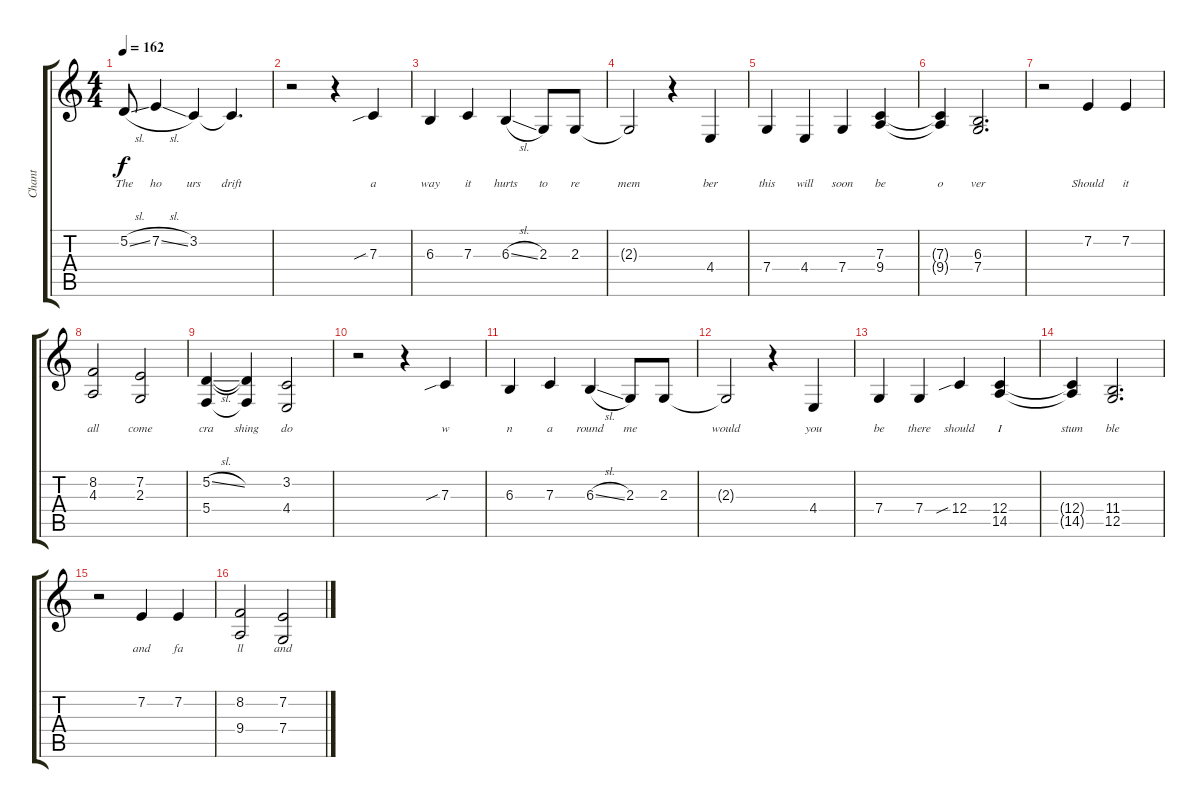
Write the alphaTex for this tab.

\track ("Chant" "Chant") {instrument clarinet}
\staff {score tabs}
\tuning (D4 A3 F3 C3 G2 C2) {hide}
\ts (4 4)
\tempo 162
\clef g2
\ks c
5.2{sl}.8{lyrics (0 "The") lyrics (1 "") lyrics (2 "") lyrics (3 "") lyrics (4 "") dy f} 7.2{sl}.4{lyrics (0 "ho") lyrics (1 "") lyrics (2 "") lyrics (3 "") lyrics (4 "")} 3.2.4{lyrics (0 "urs") lyrics (1 "") lyrics (2 "") lyrics (3 "") lyrics (4 "")} 3.2{t}.4{d lyrics (0 "drift") lyrics (1 "") lyrics (2 "") lyrics (3 "") lyrics (4 "")} |
r.2 r.4 7.3{sib}.4{lyrics (0 "a") lyrics (1 "") lyrics (2 "") lyrics (3 "") lyrics (4 "")} |
6.3.4{lyrics (0 "way") lyrics (1 "") lyrics (2 "") lyrics (3 "") lyrics (4 "")} 7.3.4{lyrics (0 "it") lyrics (1 "") lyrics (2 "") lyrics (3 "") lyrics (4 "")} 6.3{sl}.4{lyrics (0 "hurts") lyrics (1 "") lyrics (2 "") lyrics (3 "") lyrics (4 "")} 2.3.8{lyrics (0 "to") lyrics (1 "") lyrics (2 "") lyrics (3 "") lyrics (4 "")} 2.3.8{lyrics (0 "re") lyrics (1 "") lyrics (2 "") lyrics (3 "") lyrics (4 "")} |
2.3{t}.2{lyrics (0 "mem") lyrics (1 "") lyrics (2 "") lyrics (3 "") lyrics (4 "")} r.4 4.4.4{lyrics (0 "ber") lyrics (1 "") lyrics (2 "") lyrics (3 "") lyrics (4 "")} |
7.4.4{lyrics (0 "this") lyrics (1 "") lyrics (2 "") lyrics (3 "") lyrics (4 "")} 4.4.4{lyrics (0 "will") lyrics (1 "") lyrics (2 "") lyrics (3 "") lyrics (4 "")} 7.4.4{lyrics (0 "soon") lyrics (1 "") lyrics (2 "") lyrics (3 "") lyrics (4 "")} (7.3 9.4).4{lyrics (0 "be") lyrics (1 "") lyrics (2 "") lyrics (3 "") lyrics (4 "")} |
(7.3{t} 9.4{t}).4{lyrics (0 "o") lyrics (1 "") lyrics (2 "") lyrics (3 "") lyrics (4 "")} (6.3 7.4).2{d lyrics (0 "ver") lyrics (1 "") lyrics (2 "") lyrics (3 "") lyrics (4 "")} |
r.2 7.2.4{lyrics (0 "Should") lyrics (1 "") lyrics (2 "") lyrics (3 "") lyrics (4 "")} 7.2.4{lyrics (0 "it") lyrics (1 "") lyrics (2 "") lyrics (3 "") lyrics (4 "")} |
(8.2 4.3).2{lyrics (0 "all") lyrics (1 "") lyrics (2 "") lyrics (3 "") lyrics (4 "")} (7.2 2.3).2{lyrics (0 "come") lyrics (1 "") lyrics (2 "") lyrics (3 "") lyrics (4 "")} |
(5.2{sl} 5.4).4{lyrics (0 "cra") lyrics (1 "") lyrics (2 "") lyrics (3 "") lyrics (4 "")} (5.2{t} 5.4{t}).4{lyrics (0 "shing") lyrics (1 "") lyrics (2 "") lyrics (3 "") lyrics (4 "")} (3.2 4.4).2{lyrics (0 "do") lyrics (1 "") lyrics (2 "") lyrics (3 "") lyrics (4 "")} |
r.2 r.4 7.3{sib}.4{lyrics (0 "w") lyrics (1 "") lyrics (2 "") lyrics (3 "") lyrics (4 "")} |
6.3.4{lyrics (0 "n") lyrics (1 "") lyrics (2 "") lyrics (3 "") lyrics (4 "")} 7.3.4{lyrics (0 "a") lyrics (1 "") lyrics (2 "") lyrics (3 "") lyrics (4 "")} 6.3{sl}.4{lyrics (0 "round") lyrics (1 "") lyrics (2 "") lyrics (3 "") lyrics (4 "")} 2.3.8{lyrics (0 "me") lyrics (1 "") lyrics (2 "") lyrics (3 "") lyrics (4 "")} 2.3.8{lyrics (0 "") lyrics (1 "") lyrics (2 "") lyrics (3 "") lyrics (4 "")} |
2.3{t}.2{lyrics (0 "would") lyrics (1 "") lyrics (2 "") lyrics (3 "") lyrics (4 "")} r.4 4.4.4{lyrics (0 "you") lyrics (1 "") lyrics (2 "") lyrics (3 "") lyrics (4 "")} |
7.4.4{lyrics (0 "be") lyrics (1 "") lyrics (2 "") lyrics (3 "") lyrics (4 "")} 7.4.4{lyrics (0 "there") lyrics (1 "") lyrics (2 "") lyrics (3 "") lyrics (4 "")} 12.4{sib}.4{lyrics (0 "should") lyrics (1 "") lyrics (2 "") lyrics (3 "") lyrics (4 "")} (12.4 14.5).4{lyrics (0 "I") lyrics (1 "") lyrics (2 "") lyrics (3 "") lyrics (4 "")} |
(12.4{t} 14.5{t}).4{lyrics (0 "stum") lyrics (1 "") lyrics (2 "") lyrics (3 "") lyrics (4 "")} (11.4 12.5).2{d lyrics (0 "ble") lyrics (1 "") lyrics (2 "") lyrics (3 "") lyrics (4 "")} |
r.2 7.2.4{lyrics (0 "and") lyrics (1 "") lyrics (2 "") lyrics (3 "") lyrics (4 "")} 7.2.4{lyrics (0 "fa") lyrics (1 "") lyrics (2 "") lyrics (3 "") lyrics (4 "")} |
(8.2 9.4).2{lyrics (0 "ll") lyrics (1 "") lyrics (2 "") lyrics (3 "") lyrics (4 "")} (7.2 7.4).2{lyrics (0 "and") lyrics (1 "") lyrics (2 "") lyrics (3 "") lyrics (4 "")}
